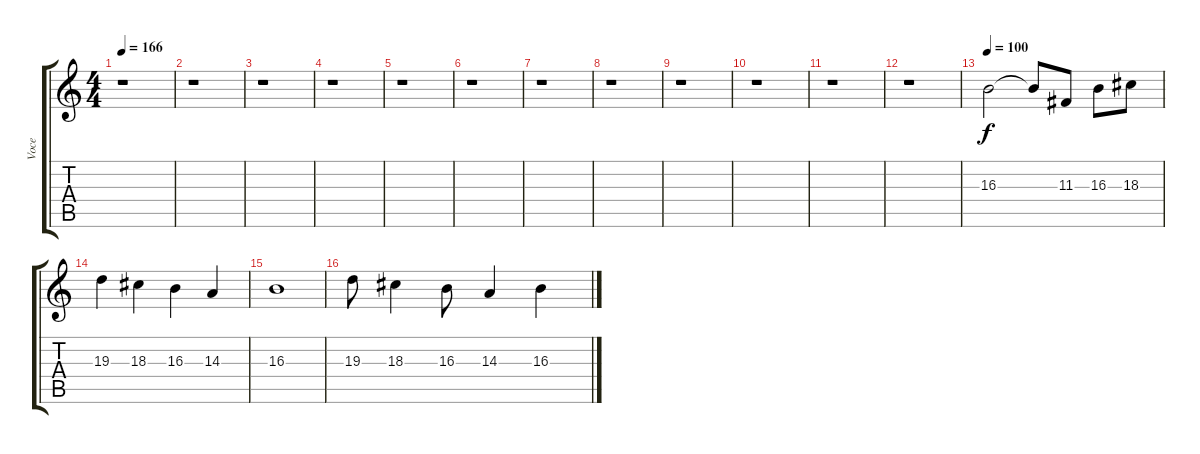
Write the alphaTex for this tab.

\track ("Voce" "Voce") {instrument lead6voice}
\staff {score tabs}
\tuning (E4 B3 G3 D3 A2 E2) {hide}
\ts (4 4)
\tempo 166
\clef g2
\ks c
r.1{dy f instrument lead6voice} |
r.1 |
r.1 |
r.1 |
r.1 |
r.1 |
r.1 |
r.1 |
r.1 |
r.1 |
r.1 |
r.1 |
\tempo 100
16.3.2 16.3{t}.8 11.3.8 16.3.8 18.3.8 |
19.3.4 18.3.4 16.3.4 14.3.4 |
16.3.1 |
19.3.8 18.3.4 16.3.8 14.3.4 16.3.4
